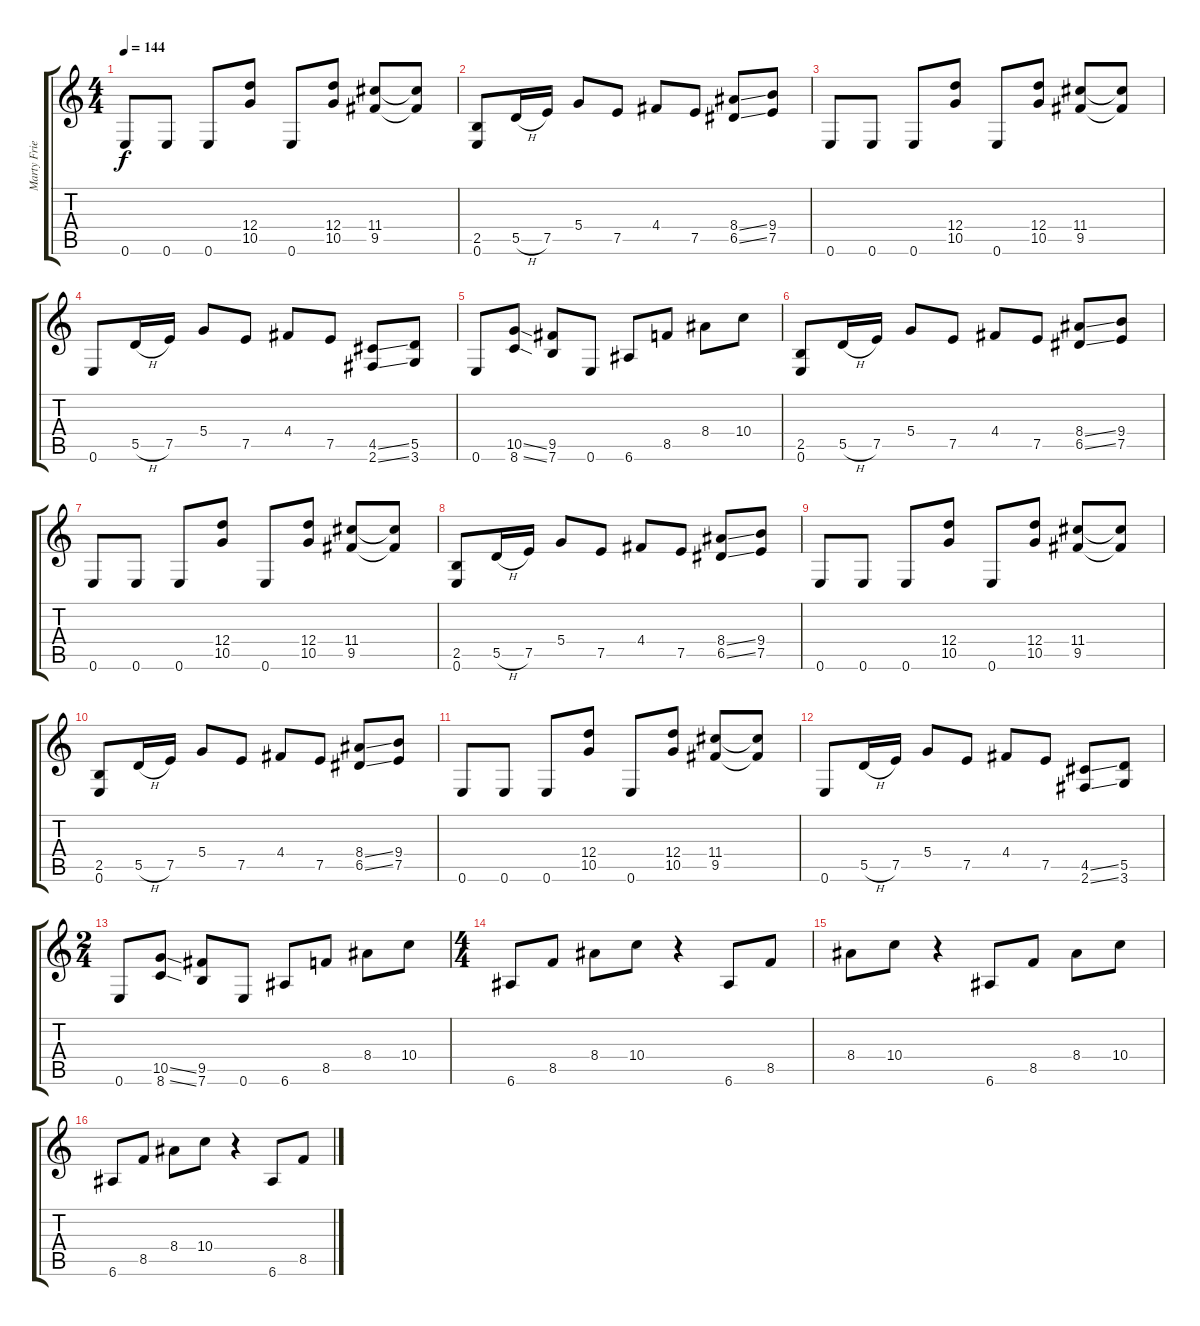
\track ("Marty Friedman" "Marty Frie") {instrument distortionguitar}
\staff {score tabs}
\tuning (E4 B3 G3 D3 A2 E2) {hide}
\ts (4 4)
\tempo 144
\clef g2
\ks c
0.6.8{dy f} 0.6.8 0.6.8 (12.4 10.5).8 0.6.8 (12.4 10.5).8 (11.4 9.5).8 (11.4{t} 9.5{t}).8 |
(2.5 0.6).8 5.5{h}.16 7.5.16 5.4.8 7.5.8 4.4.8 7.5.8 (8.4{ss} 6.5{ss}).8 (9.4 7.5).8 |
0.6.8 0.6.8 0.6.8 (12.4 10.5).8 0.6.8 (12.4 10.5).8 (11.4 9.5).8 (11.4{t} 9.5{t}).8 |
0.6.8 5.5{h}.16 7.5.16 5.4.8 7.5.8 4.4.8 7.5.8 (4.5{ss} 2.6{ss}).8 (5.5 3.6).8 |
0.6.8 (10.5{ss} 8.6{ss}).8 (9.5 7.6).8 0.6.8 6.6.8 8.5.8 8.4.8 10.4.8 |
(2.5 0.6).8 5.5{h}.16 7.5.16 5.4.8 7.5.8 4.4.8 7.5.8 (8.4{ss} 6.5{ss}).8 (9.4 7.5).8 |
0.6.8 0.6.8 0.6.8 (12.4 10.5).8 0.6.8 (12.4 10.5).8 (11.4 9.5).8 (11.4{t} 9.5{t}).8 |
(2.5 0.6).8 5.5{h}.16 7.5.16 5.4.8 7.5.8 4.4.8 7.5.8 (8.4{ss} 6.5{ss}).8 (9.4 7.5).8 |
0.6.8 0.6.8 0.6.8 (12.4 10.5).8 0.6.8 (12.4 10.5).8 (11.4 9.5).8 (11.4{t} 9.5{t}).8 |
(2.5 0.6).8 5.5{h}.16 7.5.16 5.4.8 7.5.8 4.4.8 7.5.8 (8.4{ss} 6.5{ss}).8 (9.4 7.5).8 |
0.6.8 0.6.8 0.6.8 (12.4 10.5).8 0.6.8 (12.4 10.5).8 (11.4 9.5).8 (11.4{t} 9.5{t}).8 |
0.6.8 5.5{h}.16 7.5.16 5.4.8 7.5.8 4.4.8 7.5.8 (4.5{ss} 2.6{ss}).8 (5.5 3.6).8 |
\ts (2 4)
0.6.8 (10.5{ss} 8.6{ss}).8 (9.5 7.6).8 0.6.8 6.6.8 8.5.8 8.4.8 10.4.8 |
\ts (4 4)
6.6.8 8.5.8 8.4.8 10.4.8 r.4 6.6.8 8.5.8 |
8.4.8 10.4.8 r.4 6.6.8 8.5.8 8.4.8 10.4.8 |
6.6.8 8.5.8 8.4.8 10.4.8 r.4 6.6.8 8.5.8
